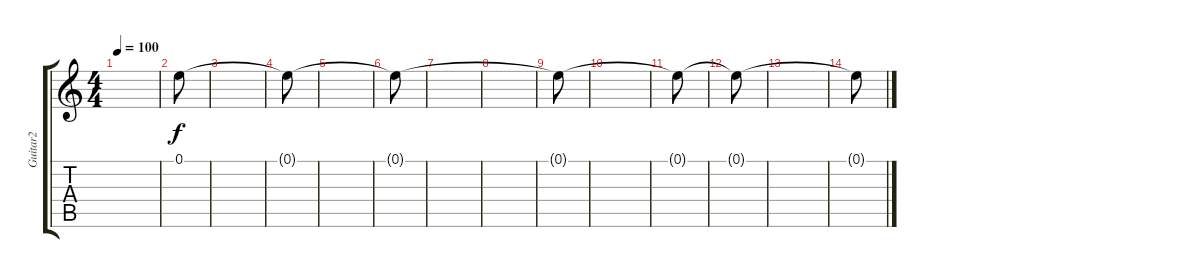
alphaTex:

\track ("Guitar2" "Guitar2") {instrument electricguitarjazz}
\staff {score tabs}
\tuning (E4 B3 G3 D3 A2 E2) {hide}
\ts (4 4)
\tempo 100
\clef g2
\ks c
|
0.1{t}.8 |
|
0.1{t}.8 |
|
0.1{t}.8 |
|
|
0.1{t}.8 |
|
0.1{t}.8 |
0.1{t}.8 |
|
0.1{t}.8
